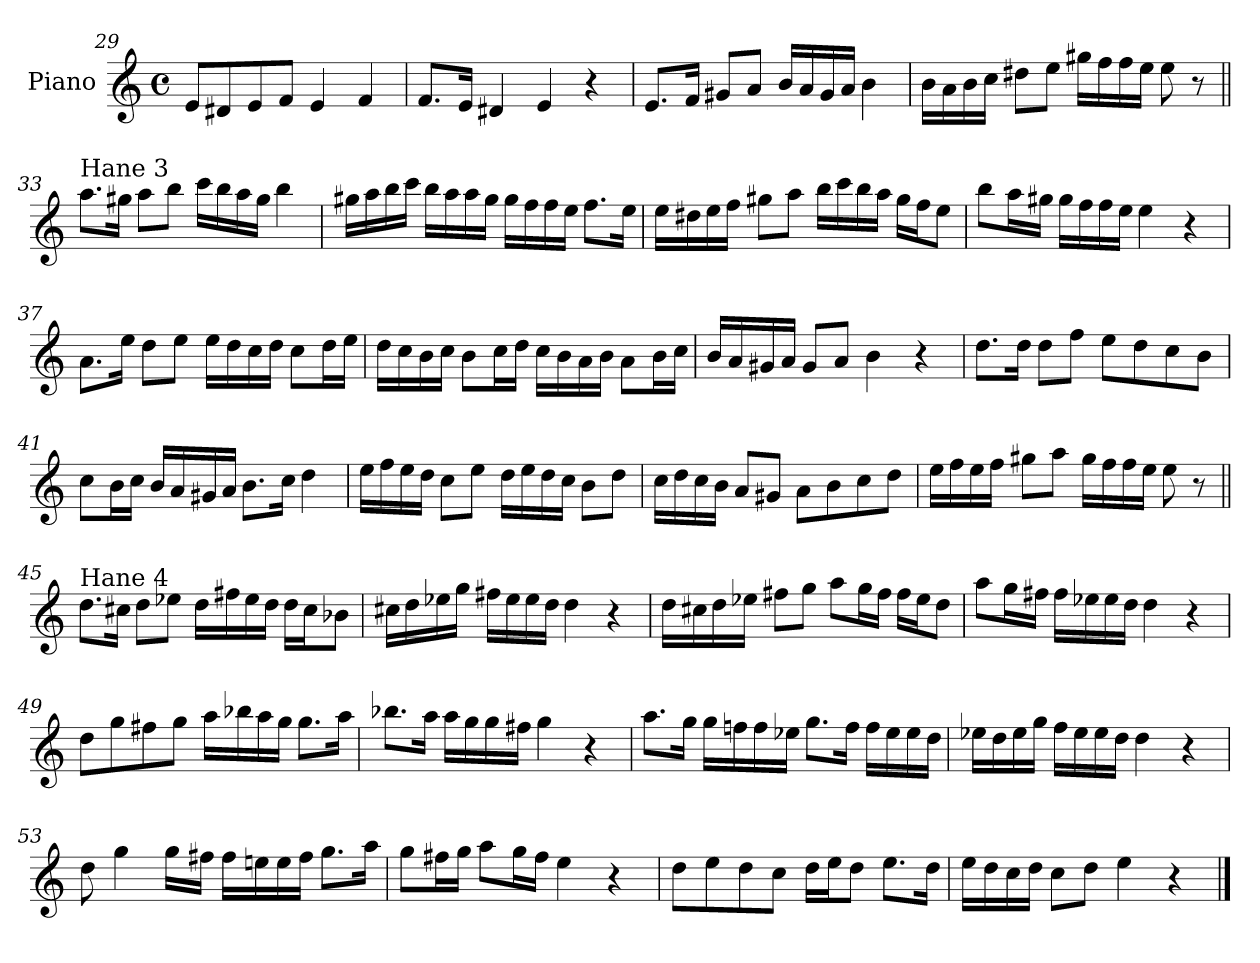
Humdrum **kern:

**kern
*part1
*staff1
*I"Piano
*I'Pno
*clefG2
*k[]
*M4/4
*met(c)
=29
8e/L
8d#X/
8e/
8f/J
4e/
4f/
!!LO:LB:g=z
=30
8.f/L
16e/Jk
4d#X/
4e/
4r
=31
8.e/L
16f/Jk
8g#X/L
8a/J
16b/LL
16a/
16g#/
16a/JJ
4b\
=32
16b\LL
16a\
16b\
16cc\JJ
8dd#X\L
8ee\J
16gg#X\LL
16ff\
16ff\
16ee\JJ
8ee\
8r
=33||
!LO:TX:a:t=Hane 3
8.aa\L
16gg#X\Jk
8aa\L
8bb\J
16ccc\LL
16bb\
16aa\
16gg#\JJ
4bb\
!!LO:PB:g=z
=34
16gg#X\LL
16aa\
16bb\
16ccc\JJ
16bb\LL
16aa\
16aa\
16gg#\JJ
16gg#\LL
16ff\
16ff\
16ee\JJ
8.ff\L
16ee\Jk
=35
16ee\LL
16dd#X\
16ee\
16ff\JJ
8gg#X\L
8aa\J
16bb\LL
16ccc\
16bb\
16aa\JJ
16gg#\LL
16ff\J
8ee\J
=36
8bb\L
16aa\L
16gg#X\JJ
16gg#\LL
16ff\
16ff\
16ee\JJ
4ee\
4r
!!LO:LB:g=z
=37
8.a\L
16ee\Jk
8dd\L
8ee\J
16ee\LL
16dd\
16cc\
16dd\JJ
8cc\L
16dd\L
16ee\JJ
=38
16dd\LL
16cc\
16b\
16cc\JJ
8b\L
16cc\L
16dd\JJ
16cc\LL
16b\
16a\
16b\JJ
8a\L
16b\L
16cc\JJ
=39
16b/LL
16a/
16g#X/
16a/JJ
8g#/L
8a/J
4b\
4r
=40
8.dd\L
16dd\Jk
8dd\L
8ff\J
8ee\L
8dd\
8cc\
8b\J
!!LO:LB:g=z
=41
8cc\L
16b\L
16cc\JJ
16b/LL
16a/
16g#X/
16a/JJ
8.b\L
16cc\Jk
4dd\
=42
16ee\LL
16ff\
16ee\
16dd\JJ
8cc\L
8ee\J
16dd\LL
16ee\
16dd\
16cc\JJ
8b\L
8dd\J
=43
16cc\LL
16dd\
16cc\
16b\JJ
8a/L
8g#X/J
8a\L
8b\
8cc\
8dd\J
!!LO:LB:g=z
=44
16ee\LL
16ff\
16ee\
16ff\JJ
8gg#X\L
8aa\J
16gg#\LL
16ff\
16ff\
16ee\JJ
8ee\
8r
=45||
!LO:TX:a:t=Hane 4
8.dd\L
16cc#X\Jk
8dd\L
8ee-X\J
16dd\LL
16ff#X\
16ee-\
16dd\JJ
16dd\LL
16cc#\J
8b-X\J
=46
16cc#X\LL
16dd\
16ee-X\
16gg\JJ
16ff#X\LL
16ee-\
16ee-\
16dd\JJ
4dd\
4r
!!LO:LB:g=z
=47
16dd\LL
16cc#X\
16dd\
16ee-X\JJ
8ff#X\L
8gg\J
8aa\L
16gg\L
16ff#\JJ
16ff#\LL
16ee-\J
8dd\J
=48
8aa\L
16gg\L
16ff#X\JJ
16ff#\LL
16ee-X\
16ee-\
16dd\JJ
4dd\
4r
=49
8dd\L
8gg\
8ff#X\
8gg\J
16aa\LL
16bb-X\
16aa\
16gg\JJ
8.gg\L
16aa\Jk
!!LO:LB:g=z
=50
8.bb-X\L
16aa\Jk
16aa\LL
16gg\
16gg\
16ff#X\JJ
4gg\
4r
=51
8.aa\L
16gg\Jk
16gg\LL
16ffn\
16ff\
16ee-X\JJ
8.gg\L
16ff\Jk
16ff\LL
16ee-\
16ee-\
16dd\JJ
=52
16ee-X\LL
16dd\
16ee-\
16gg\JJ
16ff\LL
16ee-\
16ee-\
16dd\JJ
4dd\
4r
!!LO:LB:g=z
=53
8dd\
4gg\
16gg\LL
16ff#X\JJ
16ff#\LL
16een\
16ee\
16ff#\JJ
8.gg\L
16aa\Jk
=54
8gg\L
16ff#X\L
16gg\JJ
8aa\L
16gg\L
16ff#\JJ
4ee\
4r
=55
8dd\L
8ee\
8dd\
8cc\J
16dd\LL
16ee\J
8dd\J
8.ee\L
16dd\Jk
=56
16ee\LL
16dd\
16cc\
16dd\JJ
8cc\L
8dd\J
4ee\
4r
==
*-
